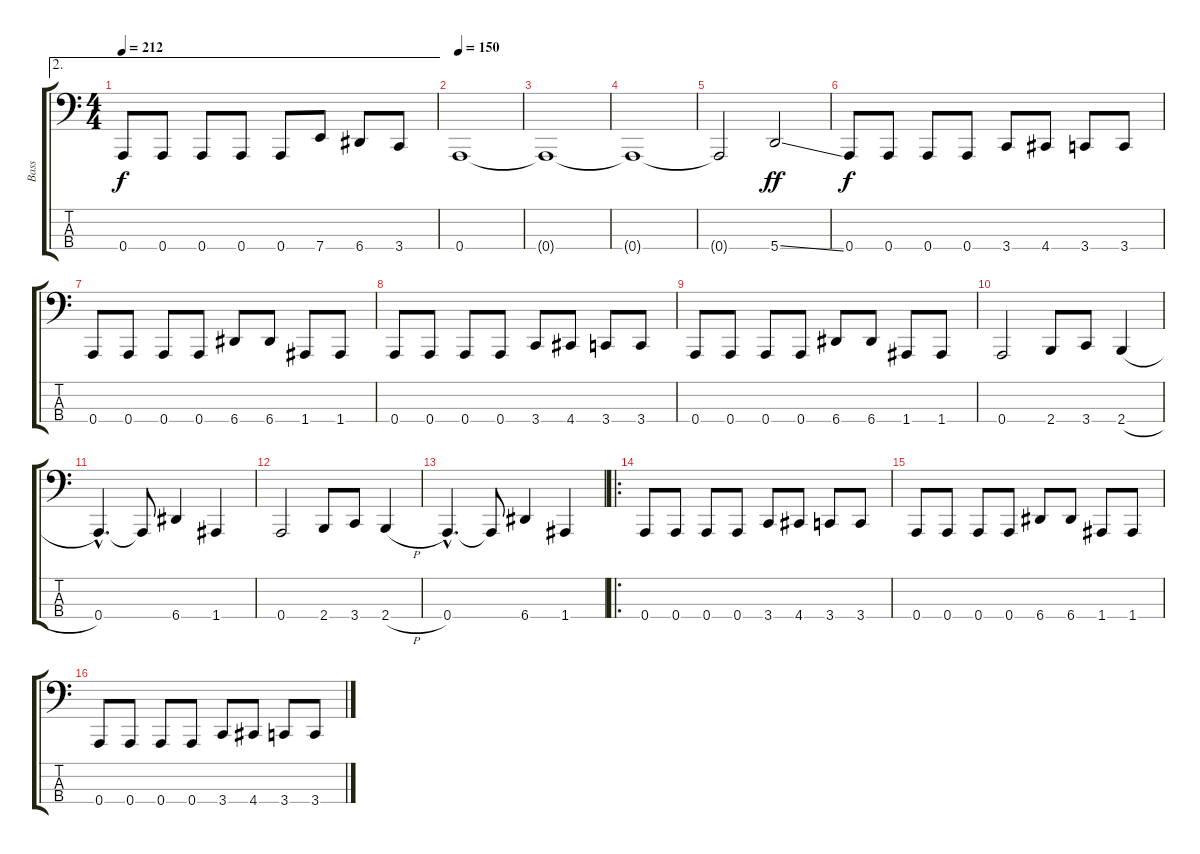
\track ("Bass" "Bass") {instrument electricbasspick}
\staff {score tabs}
\tuning (C2 G1 D1 A0) {hide}
\ae 2
\ts (4 4)
\tempo 212
\clef f4
\ks c
0.4.8{dy f} 0.4.8 0.4.8 0.4.8 0.4.8 7.4.8 6.4.8 3.4.8 |
\tempo 150
0.4.1 |
0.4{t}.1 |
0.4{t}.1 |
0.4{t}.2 5.4{ss}.2{dy ff} |
0.4.8{dy f} 0.4.8 0.4.8 0.4.8 3.4.8 4.4.8 3.4.8 3.4.8 |
0.4.8 0.4.8 0.4.8 0.4.8 6.4.8 6.4.8 1.4.8 1.4.8 |
0.4.8 0.4.8 0.4.8 0.4.8 3.4.8 4.4.8 3.4.8 3.4.8 |
0.4.8 0.4.8 0.4.8 0.4.8 6.4.8 6.4.8 1.4.8 1.4.8 |
0.4.2 2.4.8 3.4.8 2.4{h}.4 |
0.4{hac}.4{d} 0.4{t}.8 6.4.4 1.4.4 |
0.4.2 2.4.8 3.4.8 2.4{h}.4 |
0.4{hac}.4{d} 0.4{t}.8 6.4.4 1.4.4 |
\ro
0.4.8 0.4.8 0.4.8 0.4.8 3.4.8 4.4.8 3.4.8 3.4.8 |
0.4.8 0.4.8 0.4.8 0.4.8 6.4.8 6.4.8 1.4.8 1.4.8 |
0.4.8 0.4.8 0.4.8 0.4.8 3.4.8 4.4.8 3.4.8 3.4.8
